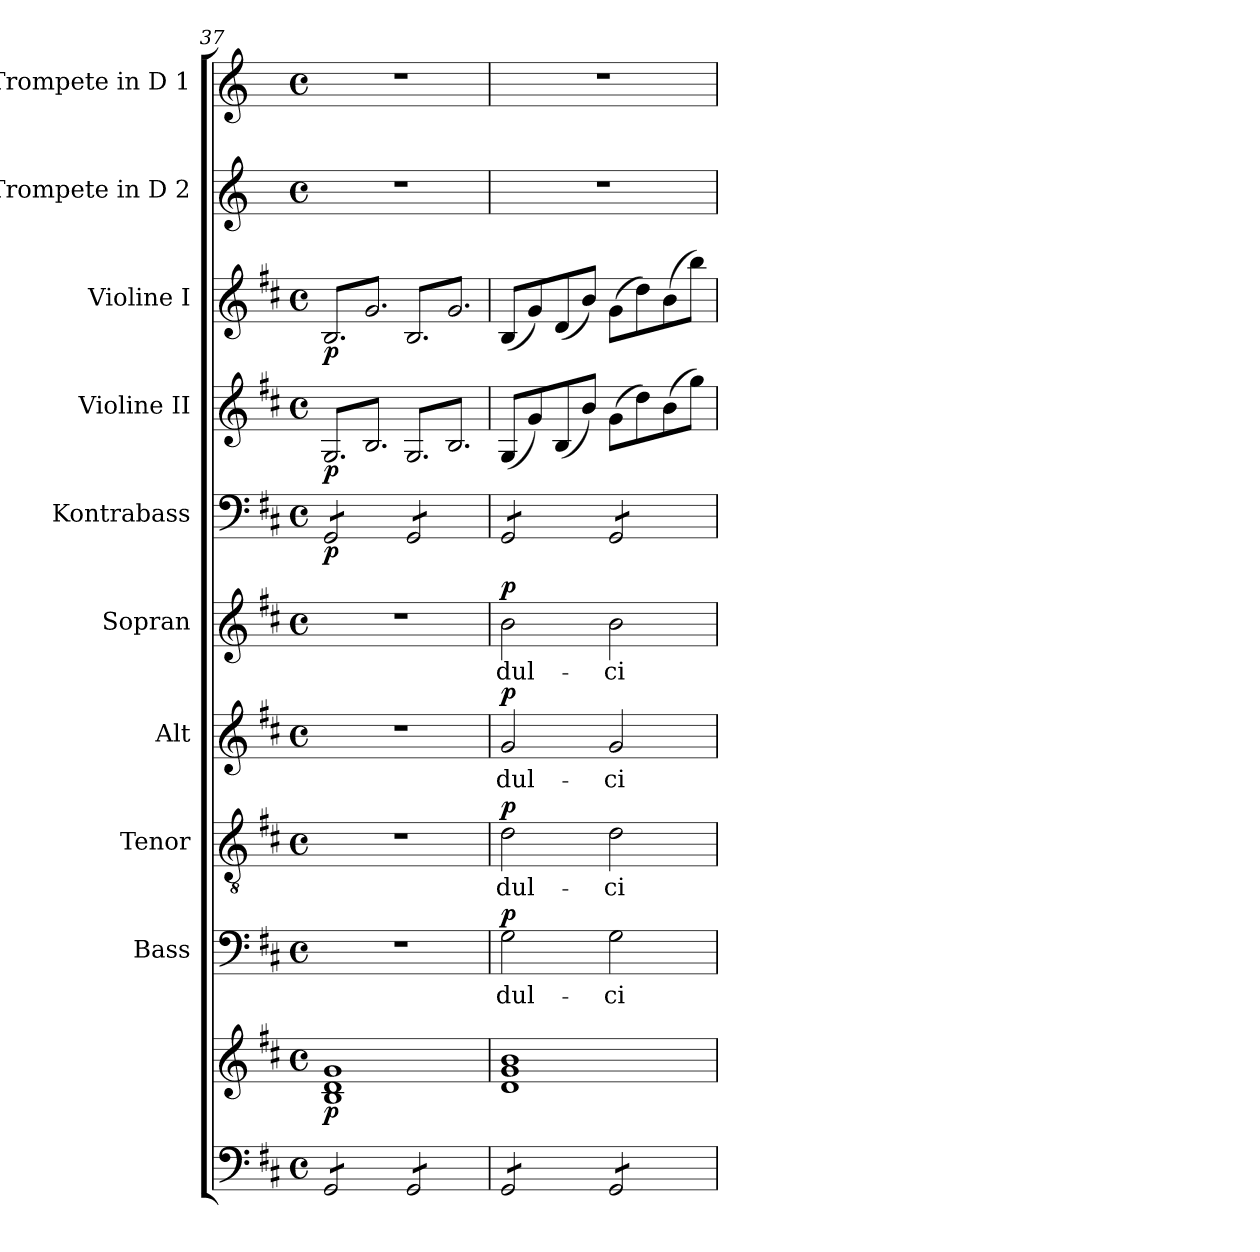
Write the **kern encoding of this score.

**kern	**kern	**dynam	**kern	**text	**dynam	**kern	**text	**dynam	**kern	**text	**dynam	**kern	**text	**dynam	**kern	**dynam	**kern	**dynam	**kern	**dynam	**kern	**kern
*part10	*part10	*part10	*part9	*part9	*part9	*part8	*part8	*part8	*part7	*part7	*part7	*part6	*part6	*part6	*part5	*part5	*part4	*part4	*part3	*part3	*part2	*part1
*staff11	*staff10	*staff10/11	*staff9	*staff9	*staff9	*staff8	*staff8	*staff8	*staff7	*staff7	*staff7	*staff6	*staff6	*staff6	*staff5	*staff5	*staff4	*staff4	*staff3	*staff3	*staff2	*staff1
*	*	*	*I"Bass	*	*	*I"Tenor	*	*	*I"Alt	*	*	*I"Sopran	*	*	*I"Kontrabass	*	*I"Violine II	*	*I"Violine I	*	*I"Trompete in D 2	*I"Trompete in D 1
*	*	*	*I'B.	*	*	*I'T.	*	*	*I'A.	*	*	*I'S.	*	*	*I'Kb.	*	*I'Vl. II	*	*I'Vl. I	*	*I'Trp. D 2	*I'Trp. D 1
!!LO:PB:g=z
*clefF4	*clefG2	*	*clefF4	*	*	*clefGv2	*	*	*clefG2	*	*	*clefG2	*	*	*clefF4	*	*clefG2	*	*clefG2	*	*clefG2	*clefG2
*	*	*	*	*	*	*	*	*	*	*	*	*	*	*	*ITrd7c12	*	*	*	*	*	*ITrd-1c-2	*ITrd-1c-2
*k[f#c#]	*k[f#c#]	*	*k[f#c#]	*	*	*k[f#c#]	*	*	*k[f#c#]	*	*	*k[f#c#]	*	*	*k[f#c#]	*	*k[f#c#]	*	*k[f#c#]	*	*k[f#c#]	*k[f#c#]
*D:	*D:	*	*D:	*	*	*D:	*	*	*D:	*	*	*D:	*	*	*D:	*	*D:	*	*D:	*	*D:	*D:
*M4/4	*M4/4	*	*M4/4	*	*	*M4/4	*	*	*M4/4	*	*	*M4/4	*	*	*M4/4	*	*M4/4	*	*M4/4	*	*M4/4	*M4/4
*met(c)	*met(c)	*	*met(c)	*	*	*met(c)	*	*	*met(c)	*	*	*met(c)	*	*	*met(c)	*	*met(c)	*	*met(c)	*	*met(c)	*met(c)
*	*	*	*	*	*	*	*	*	*	*	*	*	*	*	*	*	*Xtuplet	*	*	*	*	*
=37	=37	=37	=37	=37	=37	=37	=37	=37	=37	=37	=37	=37	=37	=37	=37	=37	=37	=37	=37	=37	=37	=37
!	!	!	!	!	!	!	!	!	!	!	!	!	!	!	!	!	!LO:N:head=open	!	!	!	!	!
*	*	*	*	*	*	*	*	*	*	*	*	*	*	*	*	*	*	*	*Xtuplet	*	*	*
!	!	!LO:DY:b	!	!	!	!	!	!	!	!	!	!	!	!	!	!LO:DY:b	!	!LO:DY:b	!LO:N:head=open	!LO:DY:b	!	!
*tremolo	*	*	*	*	*	*	*	*	*	*	*	*	*	*	*	*	*	*	*	*	*	*
*	*	*	*	*	*	*	*	*	*	*	*	*	*	*	*tremolo	*	*	*	*	*	*	*
8GG/L	1B 1d 1g	p	1r	.	.	1r	.	.	1r	.	.	1r	.	.	8GGG/L	p	6.G/LL	p	6.B/LL	p	1r	1r
8GG/	.	.	.	.	.	.	.	.	.	.	.	.	.	.	8GGG/	.	.	.	.	.	.	.
!	!	!	!	!	!	!	!	!	!	!	!	!	!	!	!	!	!LO:N:head=open	!	!LO:N:head=open	!	!	!
8GG/	.	.	.	.	.	.	.	.	.	.	.	.	.	.	8GGG/	.	6.B/JJ	.	6.g/JJ	.	.	.
8GG/J	.	.	.	.	.	.	.	.	.	.	.	.	.	.	8GGG/J	.	.	.	.	.	.	.
!	!	!	!	!	!	!	!	!	!	!	!	!	!	!	!	!	!LO:N:head=open	!	!LO:N:head=open	!	!	!
8GG/L	.	.	.	.	.	.	.	.	.	.	.	.	.	.	8GGG/L	.	6.G/LL	.	6.B/LL	.	.	.
8GG/	.	.	.	.	.	.	.	.	.	.	.	.	.	.	8GGG/	.	.	.	.	.	.	.
!	!	!	!	!	!	!	!	!	!	!	!	!	!	!	!	!	!LO:N:head=open	!	!LO:N:head=open	!	!	!
8GG/	.	.	.	.	.	.	.	.	.	.	.	.	.	.	8GGG/	.	6.B/JJ	.	6.g/JJ	.	.	.
8GG/J	.	.	.	.	.	.	.	.	.	.	.	.	.	.	8GGG/J	.	.	.	.	.	.	.
=38	=38	=38	=38	=38	=38	=38	=38	=38	=38	=38	=38	=38	=38	=38	=38	=38	=38	=38	=38	=38	=38	=38
!	!	!	!	!LO:LY:b	!LO:DY:a	!	!LO:LY:b	!LO:DY:a	!	!LO:LY:b	!LO:DY:a	!	!LO:LY:b	!LO:DY:a	!	!	!	!	!	!	!	!
8GG/L	1d 1g 1b	.	2G\	dul-	p	2d\	dul-	p	2g/	dul-	p	2b\	dul-	p	8GGG/L	.	(<8G/L	.	(<8B/L	.	1r	1r
8GG/	.	.	.	.	.	.	.	.	.	.	.	.	.	.	8GGG/	.	8g/)	.	8g/)	.	.	.
8GG/	.	.	.	.	.	.	.	.	.	.	.	.	.	.	8GGG/	.	(<8B/	.	(<8d/	.	.	.
8GG/J	.	.	.	.	.	.	.	.	.	.	.	.	.	.	8GGG/J	.	8b/J)	.	8b/J)	.	.	.
!	!	!	!	!LO:LY:b	!	!	!LO:LY:b	!	!	!LO:LY:b	!	!	!LO:LY:b	!	!	!	!	!	!	!	!	!
8GG/L	.	.	2G\	-ci-	.	2d\	-ci-	.	2g/	-ci-	.	2b\	-ci-	.	8GGG/L	.	(>8g\L	.	(>8g\L	.	.	.
8GG/	.	.	.	.	.	.	.	.	.	.	.	.	.	.	8GGG/	.	8dd\)	.	8dd\)	.	.	.
8GG/	.	.	.	.	.	.	.	.	.	.	.	.	.	.	8GGG/	.	(>8b\	.	(>8b\	.	.	.
8GG/J	.	.	.	.	.	.	.	.	.	.	.	.	.	.	8GGG/J	.	8gg\J)	.	8bb\J)	.	.	.
*	*	*	*	*	*	*	*	*	*	*	*	*	*	*	*Xtremolo	*	*	*	*	*	*	*
*Xtremolo	*	*	*	*	*	*	*	*	*	*	*	*	*	*	*	*	*	*	*	*	*	*
=	=	=	=	=	=	=	=	=	=	=	=	=	=	=	=	=	=	=	=	=	=	=
*-	*-	*-	*-	*-	*-	*-	*-	*-	*-	*-	*-	*-	*-	*-	*-	*-	*-	*-	*-	*-	*-	*-
